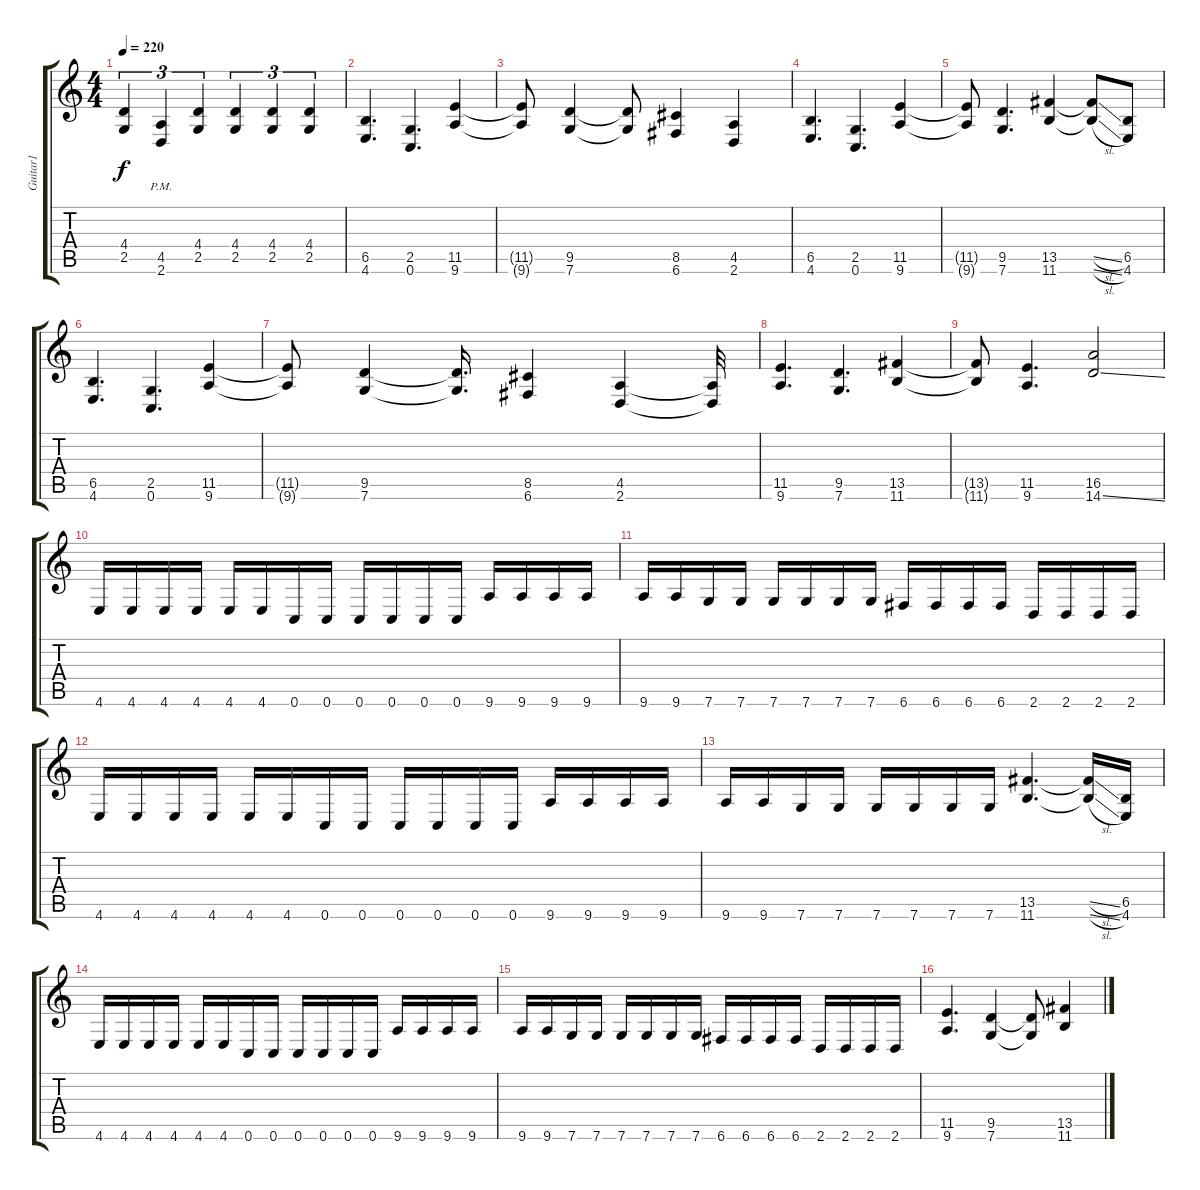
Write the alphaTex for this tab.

\track ("Guitar1" "Guitar1") {instrument distortionguitar}
\staff {score tabs}
\tuning (C4 G3 Eb3 Bb2 F2 C2) {hide}
\ts (4 4)
\tempo 220
\clef g2
\ks c
(4.4 2.5).4{tu (3 2) dy f} (4.5 2.6{pm}).4{tu (3 2)} (4.4 2.5).4{tu (3 2)} (4.4 2.5).4{tu (3 2)} (4.4 2.5).4{tu (3 2)} (4.4 2.5).4{tu (3 2)} |
(6.5 4.6).4{d} (2.5 0.6).4{d} (11.5 9.6).4 |
(11.5{t} 9.6{t}).8 (9.5 7.6).4 (9.5{t} 7.6{t}).8 (8.5 6.6).4 (4.5 2.6).4 |
(6.5 4.6).4{d} (2.5 0.6).4{d} (11.5 9.6).4 |
(11.5{t} 9.6{t}).8 (9.5 7.6).4{d} (13.5 11.6).4 (13.5{sl t} 11.6{sl t}).8 (6.5 4.6).8 |
(6.5 4.6).4{d} (2.5 0.6).4{d} (11.5 9.6).4 |
(11.5{t} 9.6{t}).8 (9.5 7.6).4 (9.5{t} 7.6{t}).16{d} (8.5 6.6).4 (4.5 2.6).4 (4.5{t} 2.6{t}).32 |
(11.5 9.6).4{d} (9.5 7.6).4{d} (13.5 11.6).4 |
(13.5{t} 11.6{t}).8 (11.5 9.6).4{d} (16.5 14.6{ss}).2 |
4.6.16 4.6.16 4.6.16 4.6.16 4.6.16 4.6.16 0.6.16 0.6.16 0.6.16 0.6.16 0.6.16 0.6.16 9.6.16 9.6.16 9.6.16 9.6.16 |
9.6.16 9.6.16 7.6.16 7.6.16 7.6.16 7.6.16 7.6.16 7.6.16 6.6.16 6.6.16 6.6.16 6.6.16 2.6.16 2.6.16 2.6.16 2.6.16 |
4.6.16 4.6.16 4.6.16 4.6.16 4.6.16 4.6.16 0.6.16 0.6.16 0.6.16 0.6.16 0.6.16 0.6.16 9.6.16 9.6.16 9.6.16 9.6.16 |
9.6.16 9.6.16 7.6.16 7.6.16 7.6.16 7.6.16 7.6.16 7.6.16 (13.5 11.6).4{d} (13.5{sl t} 11.6{sl t}).16 (6.5 4.6).16 |
4.6.16 4.6.16 4.6.16 4.6.16 4.6.16 4.6.16 0.6.16 0.6.16 0.6.16 0.6.16 0.6.16 0.6.16 9.6.16 9.6.16 9.6.16 9.6.16 |
9.6.16 9.6.16 7.6.16 7.6.16 7.6.16 7.6.16 7.6.16 7.6.16 6.6.16 6.6.16 6.6.16 6.6.16 2.6.16 2.6.16 2.6.16 2.6.16 |
(11.5 9.6).4{d} (9.5 7.6).4 (9.5{t} 7.6{t}).8 (13.5 11.6).4
